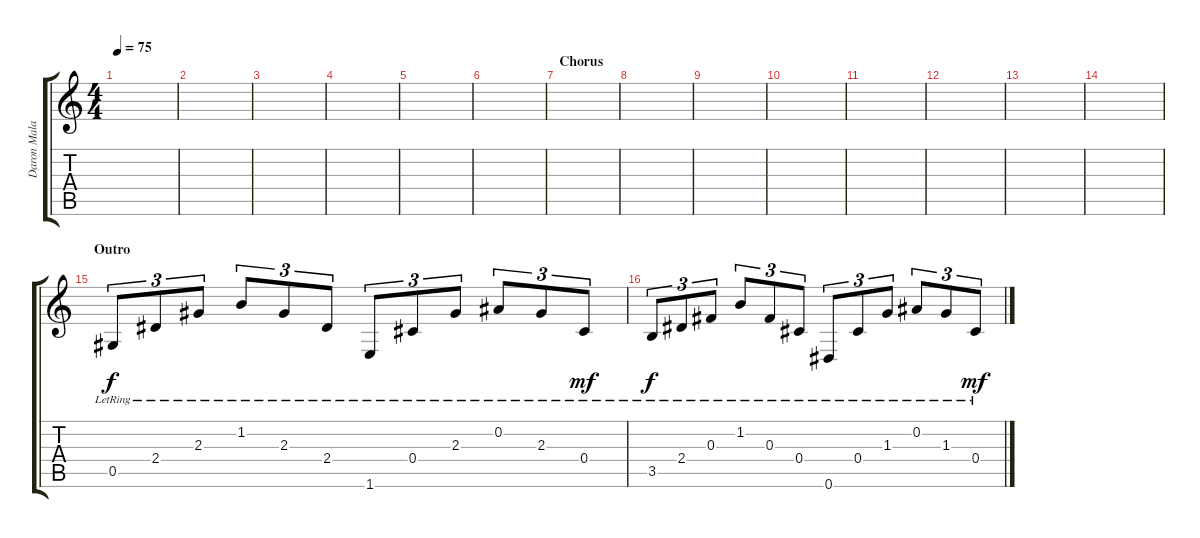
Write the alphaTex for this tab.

\track ("Daron Malakian (Clean Guitar)" "Daron Mala") {instrument electricguitarclean}
\staff {score tabs}
\tuning (Eb4 Bb3 Gb3 Db3 Ab2 Eb2) {hide}
\ts (4 4)
\tempo 75
\clef g2
\ks c
|
|
|
|
|
|
\section ("" "Chorus")
|
|
|
|
|
|
|
|
\section ("" "Outro")
0.5{lr}.8{tu (3 2) dy f} 2.4{lr}.8{tu (3 2)} 2.3{lr}.8{tu (3 2)} 1.2{lr}.8{tu (3 2)} 2.3{lr}.8{tu (3 2)} 2.4{lr}.8{tu (3 2)} 1.6{lr}.8{tu (3 2)} 0.4{lr}.8{tu (3 2)} 2.3{lr}.8{tu (3 2)} 0.2{lr}.8{tu (3 2)} 2.3{lr}.8{tu (3 2)} 0.4{lr}.8{tu (3 2) dy mf} |
3.5{lr}.8{tu (3 2) dy f} 2.4{lr}.8{tu (3 2)} 0.3{lr}.8{tu (3 2)} 1.2{lr}.8{tu (3 2)} 0.3{lr}.8{tu (3 2)} 0.4{lr}.8{tu (3 2)} 0.6{lr}.8{tu (3 2)} 0.4{lr}.8{tu (3 2)} 1.3{lr}.8{tu (3 2)} 0.2{lr}.8{tu (3 2)} 1.3{lr}.8{tu (3 2)} 0.4{lr}.8{tu (3 2) dy mf}
